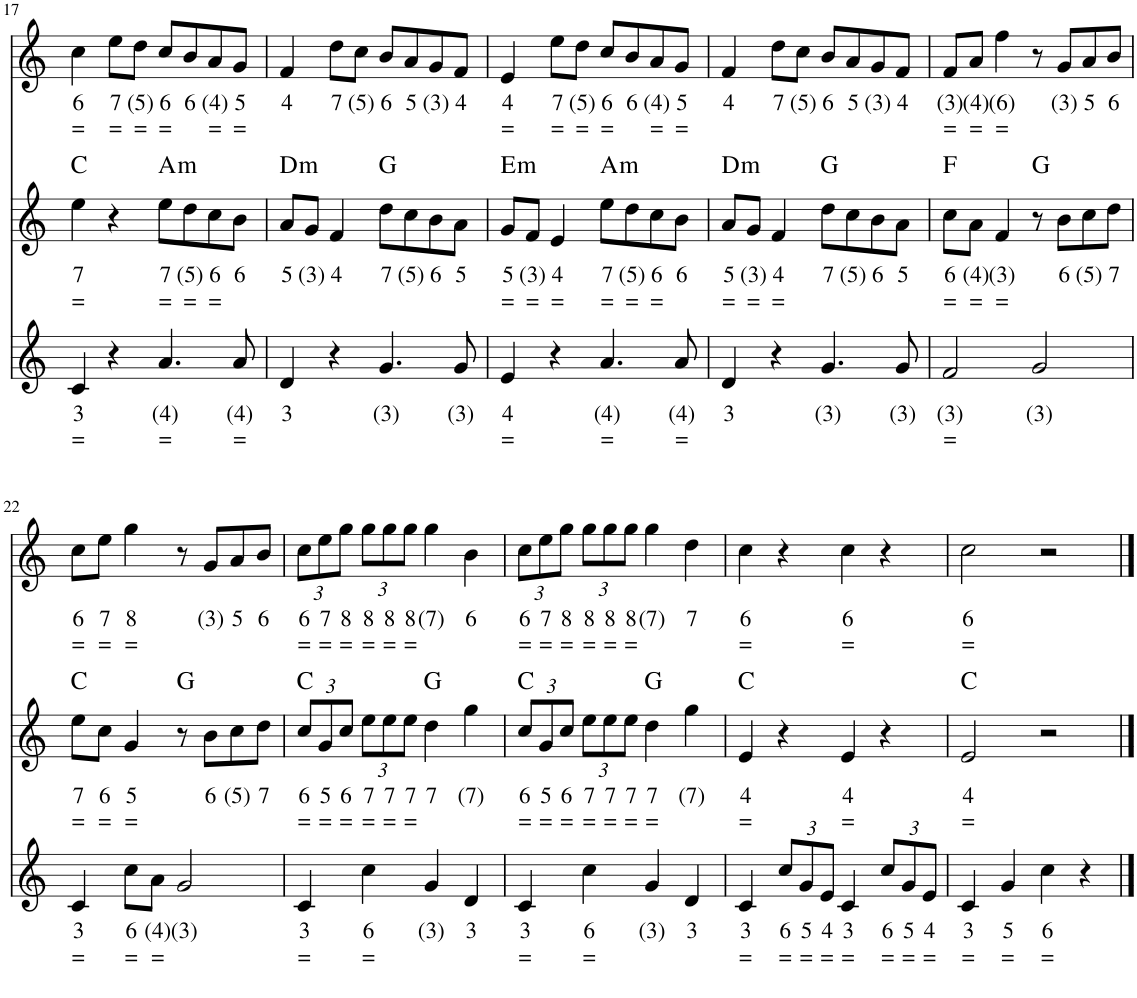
**kern	**text	**text	**kern	**text	**text	**harte	**kern	**text	**text
*part3	*part3	*part3	*part2	*part2	*part2	*part2	*part1	*part1	*part1
*staff3	*staff3	*staff3	*staff2	*staff2	*staff2	*	*staff1	*staff1	*staff1
*I"Bas	*	*	*I"Stem	*	*	*	*I"Stem	*	*
!!LO:PB:g=z
*clefG2	*	*	*clefG2	*	*	*	*clefG2	*	*
*k[]	*	*	*k[]	*	*	*	*k[]	*	*
*M4/4	*	*	*M4/4	*	*	*	*M4/4	*	*
=17	=17	=17	=17	=17	=17	=17	=17	=17	=17
!	!LO:LY:b	!LO:LY:b	!	!LO:LY:b	!LO:LY:b	!	!	!LO:LY:b	!LO:LY:b
4c/	3	=	4ee\	7	=	C:maj	4cc\	6	=
!	!	!	!	!	!	!	!	!LO:LY:b	!LO:LY:b
4r	.	.	4r	.	.	.	8ee\L	7	=
!	!	!	!	!	!	!	!	!LO:LY:b	!LO:LY:b
.	.	.	.	.	.	.	8dd\J	(5)	=
!	!LO:LY:b	!LO:LY:b	!	!LO:LY:b	!LO:LY:b	!LO:H:kt=m	!	!LO:LY:b	!LO:LY:b
4.a/	(4)	=	8ee\L	7	=	A:min	8cc/L	6	=
!	!	!	!	!LO:LY:b	!LO:LY:b	!	!	!LO:LY:b	!
.	.	.	8dd\	(5)	=	.	8b/	6	.
!	!	!	!	!LO:LY:b	!LO:LY:b	!	!	!LO:LY:b	!LO:LY:b
.	.	.	8cc\	6	=	.	8a/	(4)	=
!	!LO:LY:b	!LO:LY:b	!	!LO:LY:b	!	!	!	!LO:LY:b	!LO:LY:b
8a/	(4)	=	8b\J	6	.	.	8g/J	5	=
=18	=18	=18	=18	=18	=18	=18	=18	=18	=18
!	!LO:LY:b	!	!	!LO:LY:b	!	!LO:H:kt=m	!	!LO:LY:b	!
4d/	3	.	8a/L	5	.	D:min	4f/	4	.
!	!	!	!	!LO:LY:b	!	!	!	!	!
.	.	.	8g/J	(3)	.	.	.	.	.
!	!	!	!	!LO:LY:b	!	!	!	!LO:LY:b	!
4r	.	.	4f/	4	.	.	8dd\L	7	.
!	!	!	!	!	!	!	!	!LO:LY:b	!
.	.	.	.	.	.	.	8cc\J	(5)	.
!	!LO:LY:b	!	!	!LO:LY:b	!	!	!	!LO:LY:b	!
4.g/	(3)	.	8dd\L	7	.	G:maj	8b/L	6	.
!	!	!	!	!LO:LY:b	!	!	!	!LO:LY:b	!
.	.	.	8cc\	(5)	.	.	8a/	5	.
!	!	!	!	!LO:LY:b	!	!	!	!LO:LY:b	!
.	.	.	8b\	6	.	.	8g/	(3)	.
!	!LO:LY:b	!	!	!LO:LY:b	!	!	!	!LO:LY:b	!
8g/	(3)	.	8a\J	5	.	.	8f/J	4	.
=19	=19	=19	=19	=19	=19	=19	=19	=19	=19
!	!LO:LY:b	!LO:LY:b	!	!LO:LY:b	!LO:LY:b	!LO:H:kt=m	!	!LO:LY:b	!LO:LY:b
4e/	4	=	8g/L	5	=	E:min	4e/	4	=
!	!	!	!	!LO:LY:b	!LO:LY:b	!	!	!	!
.	.	.	8f/J	(3)	=	.	.	.	.
!	!	!	!	!LO:LY:b	!LO:LY:b	!	!	!LO:LY:b	!LO:LY:b
4r	.	.	4e/	4	=	.	8ee\L	7	=
!	!	!	!	!	!	!	!	!LO:LY:b	!LO:LY:b
.	.	.	.	.	.	.	8dd\J	(5)	=
!	!LO:LY:b	!LO:LY:b	!	!LO:LY:b	!LO:LY:b	!LO:H:kt=m	!	!LO:LY:b	!LO:LY:b
4.a/	(4)	=	8ee\L	7	=	A:min	8cc/L	6	=
!	!	!	!	!LO:LY:b	!LO:LY:b	!	!	!LO:LY:b	!
.	.	.	8dd\	(5)	=	.	8b/	6	.
!	!	!	!	!LO:LY:b	!LO:LY:b	!	!	!LO:LY:b	!LO:LY:b
.	.	.	8cc\	6	=	.	8a/	(4)	=
!	!LO:LY:b	!LO:LY:b	!	!LO:LY:b	!	!	!	!LO:LY:b	!LO:LY:b
8a/	(4)	=	8b\J	6	.	.	8g/J	5	=
=20	=20	=20	=20	=20	=20	=20	=20	=20	=20
!	!LO:LY:b	!	!	!LO:LY:b	!LO:LY:b	!LO:H:kt=m	!	!LO:LY:b	!
4d/	3	.	8a/L	5	=	D:min	4f/	4	.
!	!	!	!	!LO:LY:b	!LO:LY:b	!	!	!	!
.	.	.	8g/J	(3)	=	.	.	.	.
!	!	!	!	!LO:LY:b	!LO:LY:b	!	!	!LO:LY:b	!
4r	.	.	4f/	4	=	.	8dd\L	7	.
!	!	!	!	!	!	!	!	!LO:LY:b	!
.	.	.	.	.	.	.	8cc\J	(5)	.
!	!LO:LY:b	!	!	!LO:LY:b	!	!	!	!LO:LY:b	!
4.g/	(3)	.	8dd\L	7	.	G:maj	8b/L	6	.
!	!	!	!	!LO:LY:b	!	!	!	!LO:LY:b	!
.	.	.	8cc\	(5)	.	.	8a/	5	.
!	!	!	!	!LO:LY:b	!	!	!	!LO:LY:b	!
.	.	.	8b\	6	.	.	8g/	(3)	.
!	!LO:LY:b	!	!	!LO:LY:b	!	!	!	!LO:LY:b	!
8g/	(3)	.	8a\J	5	.	.	8f/J	4	.
=21	=21	=21	=21	=21	=21	=21	=21	=21	=21
!	!LO:LY:b	!LO:LY:b	!	!LO:LY:b	!LO:LY:b	!	!	!LO:LY:b	!LO:LY:b
2f/	(3)	=	8cc\L	6	=	F:maj	8f/L	(3)	=
!	!	!	!	!LO:LY:b	!LO:LY:b	!	!	!LO:LY:b	!LO:LY:b
.	.	.	8a\J	(4)	=	.	8a/J	(4)	=
!	!	!	!	!LO:LY:b	!LO:LY:b	!	!	!LO:LY:b	!LO:LY:b
.	.	.	4f/	(3)	=	.	4ff\	(6)	=
!	!LO:LY:b	!	!	!	!	!	!	!	!
2g/	(3)	.	8r	.	.	G:maj	8r	.	.
!	!	!	!	!LO:LY:b	!	!	!	!LO:LY:b	!
.	.	.	8b\L	6	.	.	8g/L	(3)	.
!	!	!	!	!LO:LY:b	!	!	!	!LO:LY:b	!
.	.	.	8cc\	(5)	.	.	8a/	5	.
!	!	!	!	!LO:LY:b	!	!	!	!LO:LY:b	!
.	.	.	8dd\J	7	.	.	8b/J	6	.
!!LO:LB:g=z
=22	=22	=22	=22	=22	=22	=22	=22	=22	=22
!	!LO:LY:b	!LO:LY:b	!	!LO:LY:b	!LO:LY:b	!	!	!LO:LY:b	!LO:LY:b
4c/	3	=	8ee\L	7	=	C:maj	8cc\L	6	=
!	!	!	!	!LO:LY:b	!LO:LY:b	!	!	!LO:LY:b	!LO:LY:b
.	.	.	8cc\J	6	=	.	8ee\J	7	=
!	!LO:LY:b	!LO:LY:b	!	!LO:LY:b	!LO:LY:b	!	!	!LO:LY:b	!LO:LY:b
8cc\L	6	=	4g/	5	=	.	4gg\	8	=
!	!LO:LY:b	!LO:LY:b	!	!	!	!	!	!	!
8a\J	(4)	=	.	.	.	.	.	.	.
!	!LO:LY:b	!	!	!	!	!	!	!	!
2g/	(3)	.	8r	.	.	G:maj	8r	.	.
!	!	!	!	!LO:LY:b	!	!	!	!LO:LY:b	!
.	.	.	8b\L	6	.	.	8g/L	(3)	.
!	!	!	!	!LO:LY:b	!	!	!	!LO:LY:b	!
.	.	.	8cc\	(5)	.	.	8a/	5	.
!	!	!	!	!LO:LY:b	!	!	!	!LO:LY:b	!
.	.	.	8dd\J	7	.	.	8b/J	6	.
=23	=23	=23	=23	=23	=23	=23	=23	=23	=23
!	!LO:LY:b	!LO:LY:b	!	!	!	!	!	!	!
*	*	*	*Xbrackettup	*	*	*	*	*	*
!	!	!	!	!LO:LY:b	!LO:LY:b	!	!	!	!
*	*	*	*	*	*	*	*Xbrackettup	*	*
!	!	!	!	!	!	!	!	!LO:LY:b	!LO:LY:b
4c/	3	=	12cc/L	6	=	C:maj	12cc\L	6	=
!	!	!	!	!LO:LY:b	!LO:LY:b	!	!	!LO:LY:b	!LO:LY:b
.	.	.	12g/	5	=	.	12ee\	7	=
!	!	!	!	!LO:LY:b	!LO:LY:b	!	!	!LO:LY:b	!LO:LY:b
.	.	.	12cc/J	6	=	.	12gg\J	8	=
!	!LO:LY:b	!LO:LY:b	!	!LO:LY:b	!LO:LY:b	!	!	!LO:LY:b	!LO:LY:b
4cc\	6	=	12ee\L	7	=	.	12gg\L	8	=
!	!	!	!	!LO:LY:b	!LO:LY:b	!	!	!LO:LY:b	!LO:LY:b
.	.	.	12ee\	7	=	.	12gg\	8	=
!	!	!	!	!LO:LY:b	!LO:LY:b	!	!	!LO:LY:b	!LO:LY:b
.	.	.	12ee\J	7	=	.	12gg\J	8	=
!	!LO:LY:b	!	!	!LO:LY:b	!	!	!	!LO:LY:b	!
4g/	(3)	.	4dd\	7	.	G:maj	4gg\	(7)	.
!	!LO:LY:b	!	!	!LO:LY:b	!	!	!	!LO:LY:b	!
4d/	3	.	4gg\	(7)	.	.	4b\	6	.
=24	=24	=24	=24	=24	=24	=24	=24	=24	=24
!	!LO:LY:b	!LO:LY:b	!	!LO:LY:b	!LO:LY:b	!	!	!LO:LY:b	!LO:LY:b
4c/	3	=	12cc/L	6	=	C:maj	12cc\L	6	=
!	!	!	!	!LO:LY:b	!LO:LY:b	!	!	!LO:LY:b	!LO:LY:b
.	.	.	12g/	5	=	.	12ee\	7	=
!	!	!	!	!LO:LY:b	!LO:LY:b	!	!	!LO:LY:b	!LO:LY:b
.	.	.	12cc/J	6	=	.	12gg\J	8	=
!	!LO:LY:b	!LO:LY:b	!	!LO:LY:b	!LO:LY:b	!	!	!LO:LY:b	!LO:LY:b
4cc\	6	=	12ee\L	7	=	.	12gg\L	8	=
!	!	!	!	!LO:LY:b	!LO:LY:b	!	!	!LO:LY:b	!LO:LY:b
.	.	.	12ee\	7	=	.	12gg\	8	=
!	!	!	!	!LO:LY:b	!LO:LY:b	!	!	!LO:LY:b	!LO:LY:b
.	.	.	12ee\J	7	=	.	12gg\J	8	=
!	!LO:LY:b	!	!	!LO:LY:b	!LO:LY:b	!	!	!LO:LY:b	!
4g/	(3)	.	4dd\	7	=	G:maj	4gg\	(7)	.
!	!LO:LY:b	!	!	!LO:LY:b	!	!	!	!LO:LY:b	!
4d/	3	.	4gg\	(7)	.	.	4dd\	7	.
=25	=25	=25	=25	=25	=25	=25	=25	=25	=25
!	!LO:LY:b	!LO:LY:b	!	!LO:LY:b	!LO:LY:b	!	!	!LO:LY:b	!LO:LY:b
4c/	3	=	4e/	4	=	C:maj	4cc\	6	=
*Xbrackettup	*	*	*	*	*	*	*	*	*
!	!LO:LY:b	!LO:LY:b	!	!	!	!	!	!	!
12cc/L	6	=	4r	.	.	.	4r	.	.
!	!LO:LY:b	!LO:LY:b	!	!	!	!	!	!	!
12g/	5	=	.	.	.	.	.	.	.
!	!LO:LY:b	!LO:LY:b	!	!	!	!	!	!	!
12e/J	4	=	.	.	.	.	.	.	.
!	!LO:LY:b	!LO:LY:b	!	!LO:LY:b	!LO:LY:b	!	!	!LO:LY:b	!LO:LY:b
4c/	3	=	4e/	4	=	.	4cc\	6	=
!	!LO:LY:b	!LO:LY:b	!	!	!	!	!	!	!
12cc/L	6	=	4r	.	.	.	4r	.	.
!	!LO:LY:b	!LO:LY:b	!	!	!	!	!	!	!
12g/	5	=	.	.	.	.	.	.	.
!	!LO:LY:b	!LO:LY:b	!	!	!	!	!	!	!
12e/J	4	=	.	.	.	.	.	.	.
=26	=26	=26	=26	=26	=26	=26	=26	=26	=26
!	!LO:LY:b	!LO:LY:b	!	!LO:LY:b	!LO:LY:b	!	!	!LO:LY:b	!LO:LY:b
4c/	3	=	2e/	4	=	C:maj	2cc\	6	=
!	!LO:LY:b	!LO:LY:b	!	!	!	!	!	!	!
4g/	5	=	.	.	.	.	.	.	.
!	!LO:LY:b	!LO:LY:b	!	!	!	!	!	!	!
4cc\	6	=	2r	.	.	.	2r	.	.
4r	.	.	.	.	.	.	.	.	.
==	==	==	==	==	==	==	==	==	==
*-	*-	*-	*-	*-	*-	*-	*-	*-	*-
